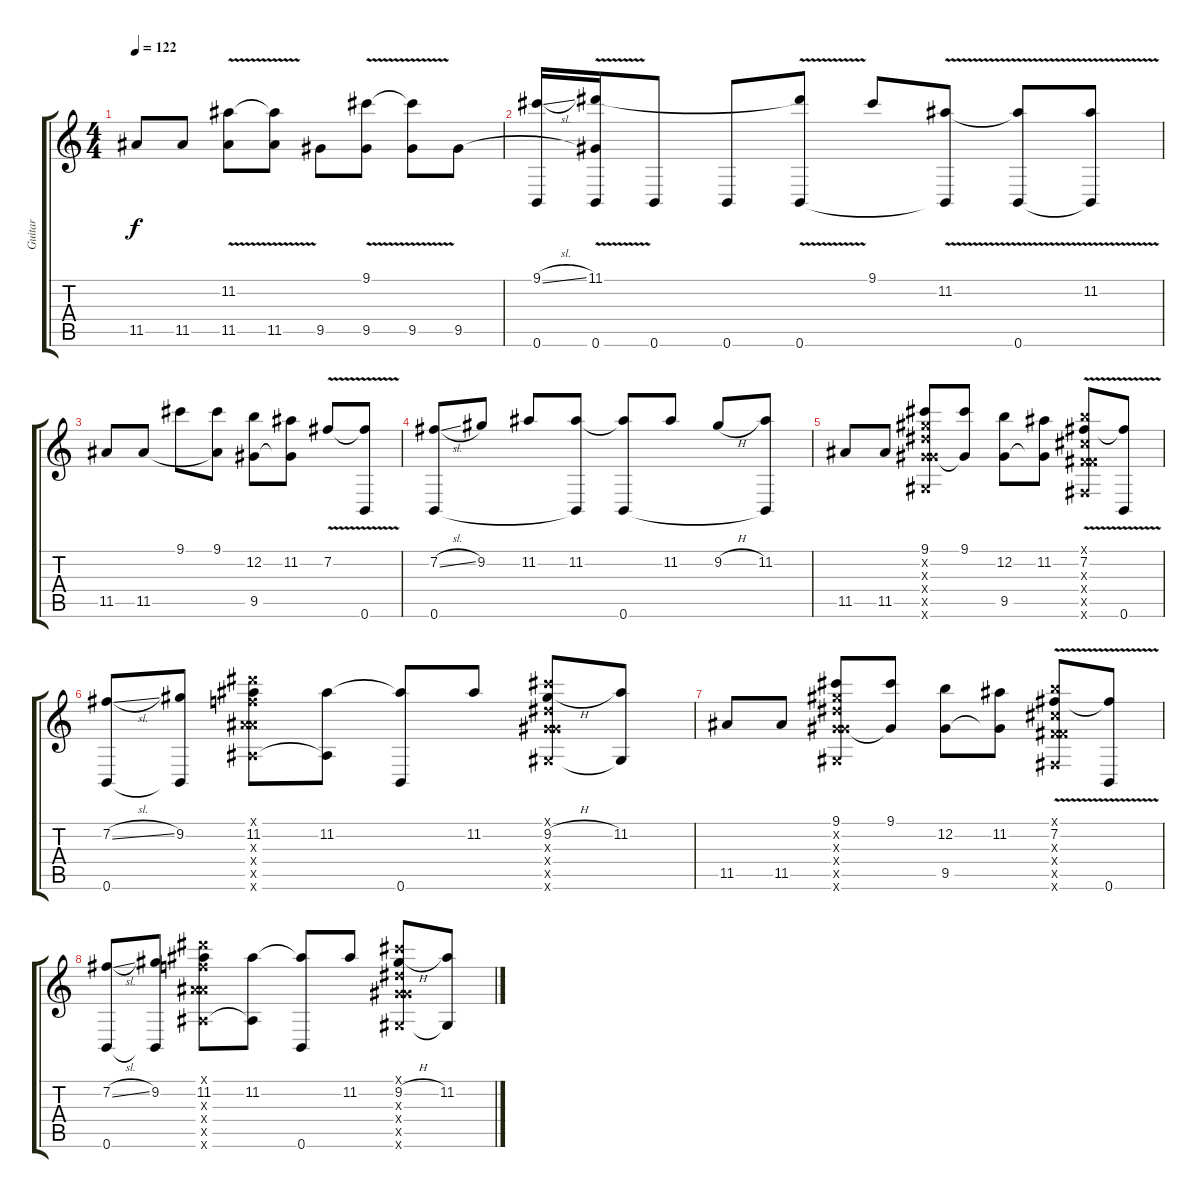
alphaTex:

\track ("Guitar" "Guitar") {instrument acousticguitarsteel}
\staff {score tabs}
\tuning (E4 B3 Gb3 B2 B2 B1) {hide}
\ts (4 4)
\tempo 122
\clef g2
\ks c
11.5.8{dy f} 11.5.8 (11.2{v} 11.5).8 (11.2{t} 11.5).8 9.5.8 (9.1{v} 9.5).8 (9.1{t} 9.5).8 9.5.8 |
(9.1{sl} 0.6).16 (11.1{v} 9.5{t} 0.6).16 0.6.8 0.6.8 (11.1{t} 0.6).8 9.1.8 (11.2{v} 0.6{t}).8 (11.2{t} 0.6).8 (11.2{v} 0.6{t}).8 |
11.5.8 11.5.8 9.1.8 (9.1 11.5{t}).8 (12.2 9.5).8 (11.2 9.5{t}).8 7.2{v}.8 (7.2{t} 0.6).8 |
(7.2{sl} 0.6).8 9.2.8 11.2.8 (11.2 0.6{t}).8 (11.2{t} 0.6).8 11.2.8 9.2{h}.8 (11.2 0.6{t}).8 |
11.5.8 11.5.8 (9.1 9.2{x} 9.3{x} 9.4{x} 9.5{x} 9.6{x}).8 (9.1 9.5{t}).8 (12.2 9.5).8 (11.2 9.5{t}).8 (7.1{x} 7.2{v} 7.3{x} 7.4{x} 7.5{x} 7.6{x}).8 (7.2{t} 0.6).8 |
(7.2{sl} 0.6).8 (9.2 0.6{t}).8 (11.1{x} 11.2 11.3{x} 11.4{x} 11.5{x} 11.6{x}).8 (11.2 11.6{t}).8 (11.2{t} 0.6).8 11.2.8 (9.1{x} 9.2{h} 9.3{x} 9.4{x} 9.5{x} 9.6{x}).8 (11.2 9.6{t}).8 |
11.5.8 11.5.8 (9.1 9.2{x} 9.3{x} 9.4{x} 9.5{x} 9.6{x}).8 (9.1 9.5{t}).8 (12.2 9.5).8 (11.2 9.5{t}).8 (7.1{x} 7.2{v} 7.3{x} 7.4{x} 7.5{x} 7.6{x}).8 (7.2{t} 0.6).8 |
(7.2{sl} 0.6).8 (9.2 0.6{t}).8 (11.1{x} 11.2 11.3{x} 11.4{x} 11.5{x} 11.6{x}).8 (11.2 11.6{t}).8 (11.2{t} 0.6).8 11.2.8 (9.1{x} 9.2{h} 9.3{x} 9.4{x} 9.5{x} 9.6{x}).8 (11.2 9.6{t}).8
